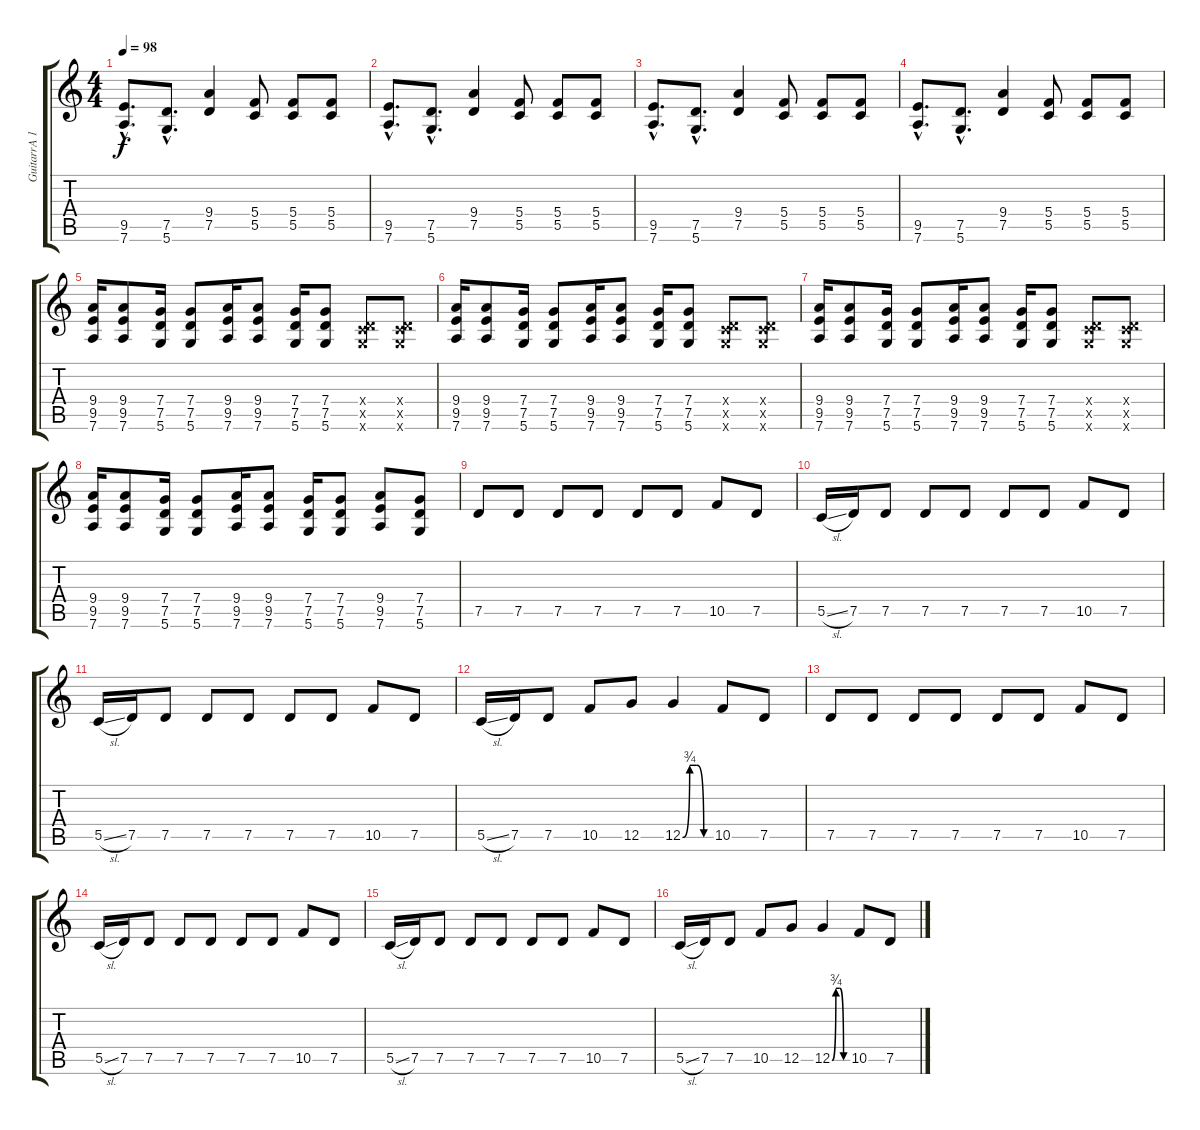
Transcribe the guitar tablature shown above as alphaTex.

\track ("GuitarrA 1" "GuitarrA 1") {instrument electricguitarjazz}
\staff {score tabs}
\tuning (D4 A3 F3 C3 G2 D2) {hide}
\ts (4 4)
\tempo 98
\clef g2
\ks c
(9.5{hac} 7.6{hac}).8{d dy f instrument overdrivenguitar} (7.5{hac} 5.6{hac}).8{d} (9.4 7.5).4 (5.4 5.5).8 (5.4 5.5).8 (5.4 5.5).8 |
(9.5{hac} 7.6{hac}).8{d instrument overdrivenguitar} (7.5{hac} 5.6{hac}).8{d} (9.4 7.5).4 (5.4 5.5).8 (5.4 5.5).8 (5.4 5.5).8 |
(9.5{hac} 7.6{hac}).8{d instrument overdrivenguitar} (7.5{hac} 5.6{hac}).8{d} (9.4 7.5).4 (5.4 5.5).8 (5.4 5.5).8 (5.4 5.5).8 |
(9.5{hac} 7.6{hac}).8{d instrument overdrivenguitar} (7.5{hac} 5.6{hac}).8{d} (9.4 7.5).4 (5.4 5.5).8 (5.4 5.5).8 (5.4 5.5).8 |
(9.4 9.5 7.6).16{instrument overdrivenguitar} (9.4 9.5 7.6).8 (7.4 7.5 5.6).16 (7.4 7.5 5.6).8 (9.4 9.5 7.6).16 (9.4 9.5 7.6).8 (7.4 7.5 5.6).16 (7.4 7.5 5.6).8 (0.4{x} 7.5{x} 5.6{x}).8 (0.4{x} 7.5{x} 5.6{x}).8 |
(9.4 9.5 7.6).16{instrument overdrivenguitar} (9.4 9.5 7.6).8 (7.4 7.5 5.6).16 (7.4 7.5 5.6).8 (9.4 9.5 7.6).16 (9.4 9.5 7.6).8 (7.4 7.5 5.6).16 (7.4 7.5 5.6).8 (0.4{x} 7.5{x} 5.6{x}).8 (0.4{x} 7.5{x} 5.6{x}).8 |
(9.4 9.5 7.6).16{instrument overdrivenguitar} (9.4 9.5 7.6).8 (7.4 7.5 5.6).16 (7.4 7.5 5.6).8 (9.4 9.5 7.6).16 (9.4 9.5 7.6).8 (7.4 7.5 5.6).16 (7.4 7.5 5.6).8 (0.4{x} 7.5{x} 5.6{x}).8 (0.4{x} 7.5{x} 5.6{x}).8 |
(9.4 9.5 7.6).16{instrument overdrivenguitar} (9.4 9.5 7.6).8 (7.4 7.5 5.6).16 (7.4 7.5 5.6).8 (9.4 9.5 7.6).16 (9.4 9.5 7.6).8 (7.4 7.5 5.6).16 (7.4 7.5 5.6).8 (9.4 9.5 7.6).8 (7.4 7.5 5.6).8 |
7.5.8{instrument overdrivenguitar} 7.5.8 7.5.8 7.5.8 7.5.8 7.5.8 10.5.8 7.5.8 |
5.5{sl}.16 7.5.16 7.5.8 7.5.8 7.5.8 7.5.8 7.5.8 10.5.8 7.5.8 |
5.5{sl}.16 7.5.16 7.5.8 7.5.8 7.5.8 7.5.8 7.5.8 10.5.8 7.5.8 |
5.5{sl}.16 7.5.16 7.5.8 10.5.8 12.5.8 12.5{be (custom 0 0 15 3 30 3 45 0 60 0)}.4 10.5.8 7.5.8 |
7.5.8{instrument overdrivenguitar} 7.5.8 7.5.8 7.5.8 7.5.8 7.5.8 10.5.8 7.5.8 |
5.5{sl}.16 7.5.16 7.5.8 7.5.8 7.5.8 7.5.8 7.5.8 10.5.8 7.5.8 |
5.5{sl}.16 7.5.16 7.5.8 7.5.8 7.5.8 7.5.8 7.5.8 10.5.8 7.5.8 |
5.5{sl}.16 7.5.16 7.5.8 10.5.8 12.5.8 12.5{be (custom 0 0 15 3 30 3 45 0 60 0)}.4 10.5.8 7.5.8
